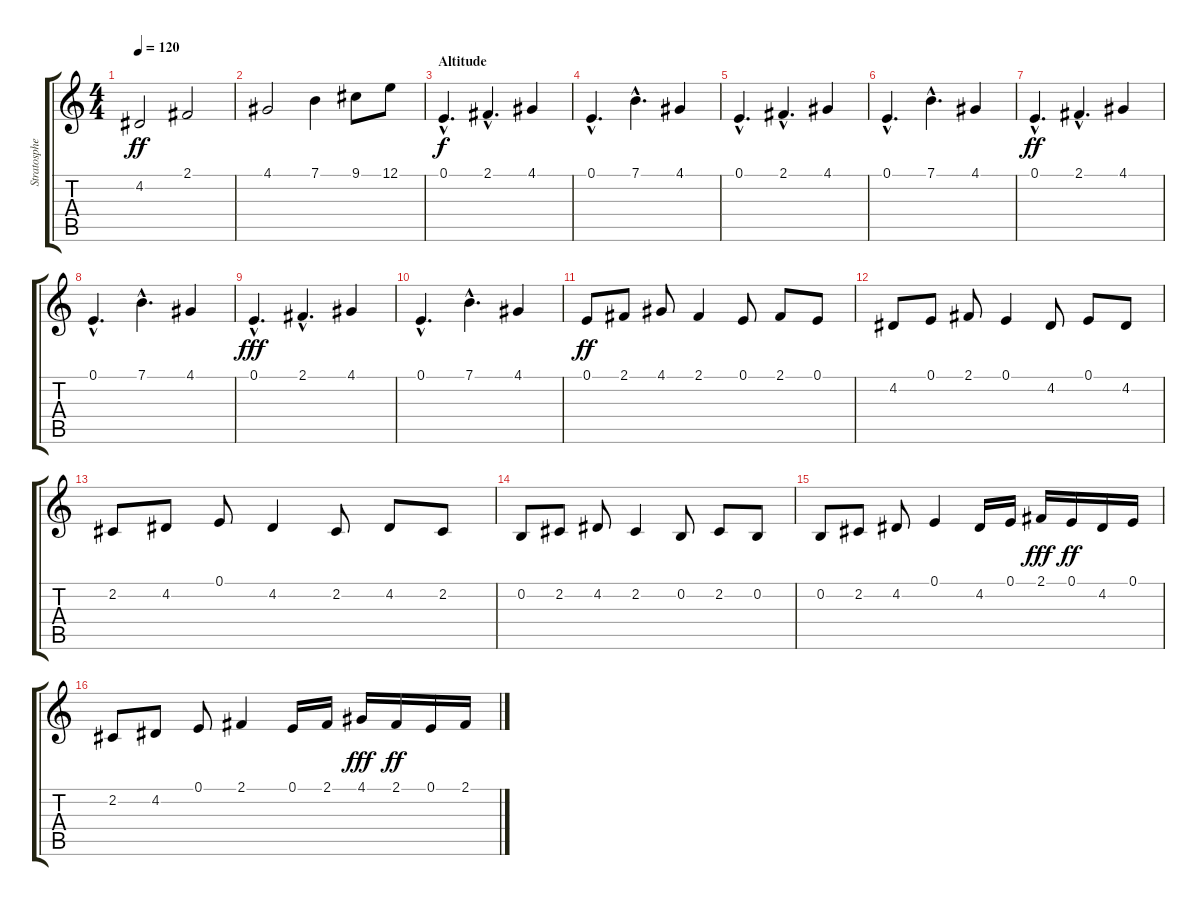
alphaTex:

\track ("Stratosphere" "Stratosphe") {instrument honkytonkpiano}
\staff {score tabs}
\tuning (E4 B3 G3 D3 A2 E2) {hide}
\ts (4 4)
\tempo 120
\clef g2
\ks c
4.2.2{dy ff} 2.1.2 |
4.1.2 7.1.4 9.1.8 12.1.8 |
\section ("" "Altitude")
0.1{hac}.4{d dy f} 2.1{hac}.4{d} 4.1.4 |
0.1{hac}.4{d} 7.1{hac}.4{d} 4.1.4 |
0.1{hac}.4{d} 2.1{hac}.4{d} 4.1.4 |
0.1{hac}.4{d} 7.1{hac}.4{d} 4.1.4 |
0.1{hac}.4{d dy ff} 2.1{hac}.4{d} 4.1.4 |
0.1{hac}.4{d} 7.1{hac}.4{d} 4.1.4 |
0.1{hac}.4{d dy fff} 2.1{hac}.4{d} 4.1.4 |
0.1{hac}.4{d} 7.1{hac}.4{d} 4.1.4 |
0.1.8{dy ff} 2.1.8 4.1.8 2.1.4 0.1.8 2.1.8 0.1.8 |
4.2.8 0.1.8 2.1.8 0.1.4 4.2.8 0.1.8 4.2.8 |
2.2.8 4.2.8 0.1.8 4.2.4 2.2.8 4.2.8 2.2.8 |
0.2.8 2.2.8 4.2.8 2.2.4 0.2.8 2.2.8 0.2.8 |
0.2.8 2.2.8 4.2.8 0.1.4 4.2.16 0.1.16 2.1.16{dy fff} 0.1.16{dy ff} 4.2.16 0.1.16 |
2.2.8 4.2.8 0.1.8 2.1.4 0.1.16 2.1.16 4.1.16{dy fff} 2.1.16{dy ff} 0.1.16 2.1.16
